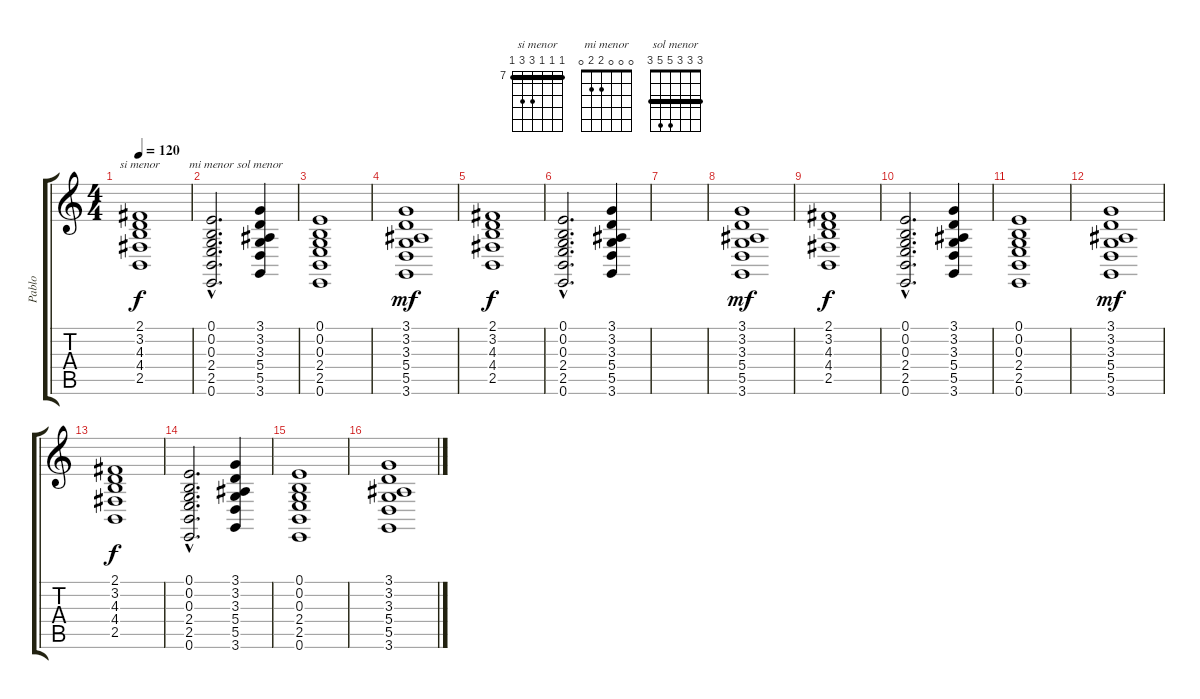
\track ("Pablo" "Pablo") {instrument churchorgan}
\staff {score tabs}
\tuning (E4 B3 G3 D3 A2 E2) {hide}
\chord ("si menor" 7 7 7 9 9 7) {firstfret 7 barre 7}
\chord ("mi menor" 0 0 0 2 2 0)
\chord ("sol menor" 3 3 3 5 5 3) {barre 3}
\ts (4 4)
\tempo 120
\clef g2
\ks c
(2.1 3.2 4.3 4.4 2.5).1{ch "si menor" dy f} |
(0.1{hac} 0.2{hac} 0.3{hac} 2.4{hac} 2.5{hac} 0.6{hac}).2{d ch "mi menor"} (3.1 3.2 3.3 5.4 5.5 3.6).4{ch "sol menor"} |
(0.1 0.2 0.3 2.4 2.5 0.6).1 |
(3.1 3.2 3.3 5.4 5.5 3.6).1{dy mf} |
(2.1 3.2 4.3 4.4 2.5).1{dy f} |
(0.1{hac} 0.2{hac} 0.3{hac} 2.4{hac} 2.5{hac} 0.6{hac}).2{d} (3.1 3.2 3.3 5.4 5.5 3.6).4 |
|
(3.1 3.2 3.3 5.4 5.5 3.6).1{dy mf instrument tubularbells} |
(2.1 3.2 4.3 4.4 2.5).1{dy f} |
(0.1{hac} 0.2{hac} 0.3{hac} 2.4{hac} 2.5{hac} 0.6{hac}).2{d} (3.1 3.2 3.3 5.4 5.5 3.6).4 |
(0.1 0.2 0.3 2.4 2.5 0.6).1 |
(3.1 3.2 3.3 5.4 5.5 3.6).1{dy mf} |
(2.1 3.2 4.3 4.4 2.5).1{dy f} |
(0.1{hac} 0.2{hac} 0.3{hac} 2.4{hac} 2.5{hac} 0.6{hac}).2{d} (3.1 3.2 3.3 5.4 5.5 3.6).4 |
(0.1 0.2 0.3 2.4 2.5 0.6).1 |
(3.1 3.2 3.3 5.4 5.5 3.6).1{instrument churchorgan}
